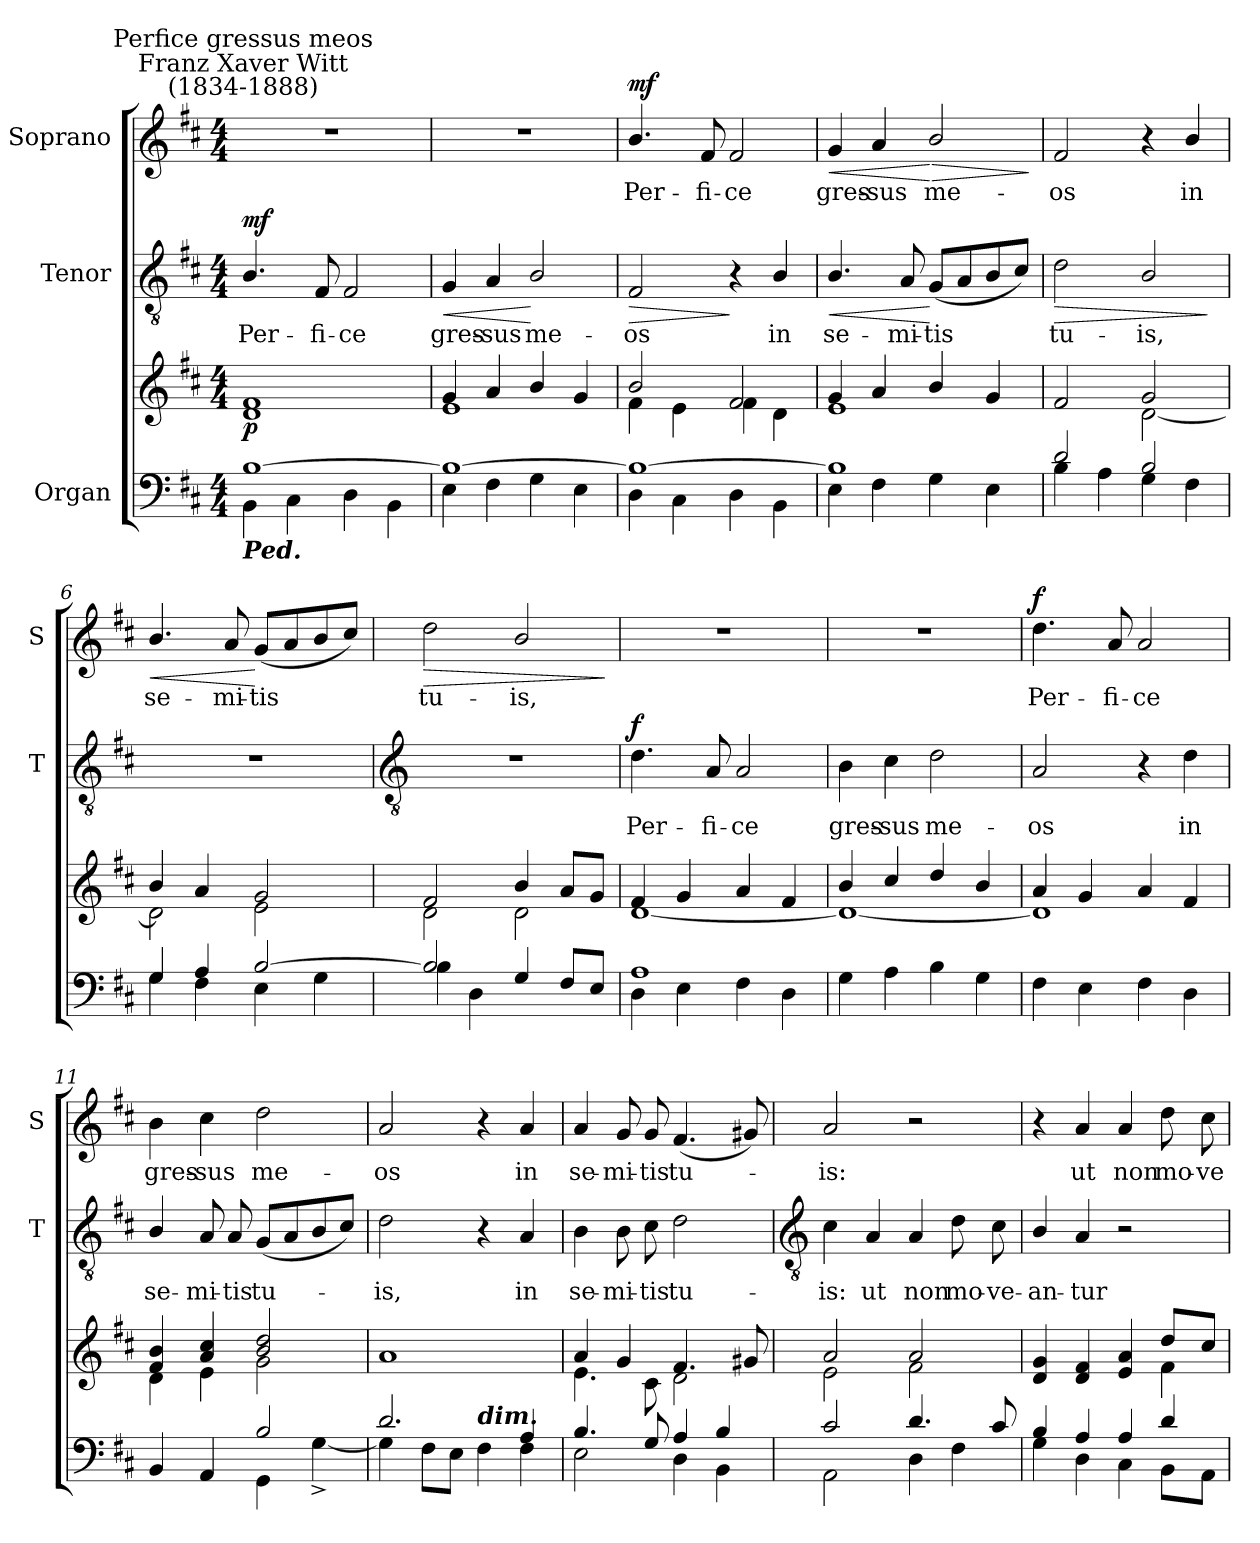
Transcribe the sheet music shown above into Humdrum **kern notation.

**kern	**kern	**dynam	**kern	**text	**dynam	**kern	**text	**dynam
*part3	*part3	*part3	*part2	*part2	*part2	*part1	*part1	*part1
*staff4	*staff3	*staff3/4	*staff2	*staff2	*staff2	*staff1	*staff1	*staff1
*I"Organ	*	*	*I"Tenor	*	*	*I"Soprano	*	*
*	*	*	*I'T	*	*	*I'S	*	*
*clefF4	*clefG2	*	*clefGv2	*	*	*clefG2	*	*
*k[f#c#]	*k[f#c#]	*	*k[f#c#]	*	*	*k[f#c#]	*	*
*D:	*D:	*	*D:	*	*	*D:	*	*
*M4/4	*M4/4	*	*M4/4	*	*	*M4/4	*	*
=1	=1	=1	=1	=1	=1	=1	=1	=1
*^	*^	*	*	*	*	*	*	*
!	!	!	!	!	!	!	!	!LO:TX:a:cj:t=Franz Xaver Witt\n(1834-1888)	!	!
!	!	!	!	!	!	!	!	!LO:TX:a:cj:t=Perfice gressus meos	!	!
!LO:TX:b:Bi:t=Ped.	!	!	!	!	!	!	!	!	!	!
!	!	!	!	!LO:DY:b	!	!LO:LY:b	!LO:DY:b	!	!	!
[1B/	4BB\	1f#/	1d\	p	4.B/	Per-	mf	1r	.	.
.	4C#\	.	.	.	.	.	.	.	.	.
!	!	!	!	!	!	!LO:LY:b	!	!	!	!
.	.	.	.	.	8F#	-fi-	.	.	.	.
!	!	!	!	!	!	!LO:LY:b	!	!	!	!
.	4D\	.	.	.	2F#	-ce	.	.	.	.
.	4BB\	.	.	.	.	.	.	.	.	.
=2	=2	=2	=2	=2	=2	=2	=2	=2	=2	=2
!	!	!	!	!	!	!LO:LY:b	!LO:HP:b	!	!	!
1B/_	4E\	4g/	1e\	.	4G	gres-	<	1r	.	.
!	!	!	!	!	!	!LO:LY:b	!	!	!	!
.	4F#\	4a/	.	.	4A	-sus	.	.	.	.
!	!	!	!	!	!	!LO:LY:b	!	!	!	!
.	4G\	4b/	.	.	2B/	me-	[	.	.	.
.	4E\	4g/	.	.	.	.	.	.	.	.
=3	=3	=3	=3	=3	=3	=3	=3	=3	=3	=3
!	!	!	!	!	!	!LO:LY:b	!LO:HP:b	!	!LO:LY:b	!LO:DY:b
1B/_	4D\	2b/	4f#\	.	2F#	-os	>	4.b/	Per-	mf
.	4C#\	.	4e\	.	.	.	.	.	.	.
!	!	!	!	!	!	!	!	!	!LO:LY:b	!
.	.	.	.	.	.	.	.	8f#	-fi-	.
!	!	!	!	!	!	!	!	!	!LO:LY:b	!
.	4D\	2f#/	4f#\	.	4r	.	]	2f#	-ce	.
!	!	!	!	!	!	!LO:LY:b	!	!	!	!
.	4BB\	.	4d\	.	4B/	in	.	.	.	.
=4	=4	=4	=4	=4	=4	=4	=4	=4	=4	=4
!	!	!	!	!	!	!LO:LY:b	!LO:HP:b	!	!LO:LY:b	!LO:HP:b
1B/]	4E\	4g/	1e\	.	4.B/	se-	<	4g	gres-	<
!	!	!	!	!	!	!	!	!	!LO:LY:b	!
.	4F#\	4a/	.	.	.	.	.	4a	-sus	.
!	!	!	!	!	!	!LO:LY:b	!	!	!	!
.	.	.	.	.	8A	-mi-	.	.	.	.
!	!	!	!	!	!	!LO:LY:b	!	!	!LO:LY:b	!LO:HP:n=1:b
.	4G\	4b/	.	.	(<8GL	-tis	[	2b/	me-	[ >
.	.	.	.	.	8A	.	.	.	.	.
.	4E\	4g/	.	.	8B	.	.	.	.	.
.	.	.	.	.	8c#J)	.	.	.	.	.
*v	*v	*	*	*	*	*	*	*	*	*
*	*v	*v	*	*	*	*	*	*	*
.	.	.	.	.	.	.	.	]
=5	=5	=5	=5	=5	=5	=5	=5	=5
*^	*^	*	*	*	*	*	*	*
!	!	!	!	!	!	!LO:LY:b	!LO:HP:b	!	!LO:LY:b	!
2d/	4B\	2f#/	2ryy	.	2d	tu-	>	2f#	-os	.
.	4A\	.	.	.	.	.	.	.	.	.
!	!	!	!	!	!	!LO:LY:b	!	!	!	!
2B/	4G\	2g/	[2d\	.	2B/	-is,	.	4r	.	.
!	!	!	!	!	!	!	!	!	!LO:LY:b	!
.	4F#\	.	.	.	.	.	.	4b/	in	.
*v	*v	*	*	*	*	*	*	*	*	*
*	*v	*v	*	*	*	*	*	*	*
.	.	.	.	.	]	.	.	.
=6	=6	=6	=6	=6	=6	=6	=6	=6
*^	*^	*	*	*	*	*	*	*
!	!	!	!	!	!	!	!	!	!LO:LY:b	!LO:HP:b
4G/	4G\	4b/	2d\]	.	1r	.	.	4.b/	se-	<
4A/	4F#\	4a/	.	.	.	.	.	.	.	.
!	!	!	!	!	!	!	!	!	!LO:LY:b	!
.	.	.	.	.	.	.	.	8a	-mi-	.
!	!	!	!	!	!	!	!	!	!LO:LY:b	!
[2B/	4E\	2g/	2e\	.	.	.	.	(<8gL	-tis	[
.	.	.	.	.	.	.	.	8a	.	.
.	4G\	.	.	.	.	.	.	8b	.	.
.	.	.	.	.	.	.	.	8cc#J)	.	.
!!LO:LB:g=z
=7	=7	=7	=7	=7	=7	=7	=7	=7	=7	=7
*	*	*	*	*	*clefGv2	*	*	*	*	*
!	!	!	!	!	!	!	!	!	!LO:LY:b	!LO:HP:b
2B/]	4B\	2f#/	2d\	.	1r	.	.	2dd	tu-	>
.	4D\	.	.	.	.	.	.	.	.	.
!	!	!	!	!	!	!	!	!	!LO:LY:b	!
4G/	2ryy	4b/	2d\	.	.	.	.	2b/	-is,	.
8F#/L	.	8a/L	.	.	.	.	.	.	.	.
8E/J	.	8g/J	.	.	.	.	.	.	.	.
*v	*v	*	*	*	*	*	*	*	*	*
*	*v	*v	*	*	*	*	*	*	*
.	.	.	.	.	.	.	.	]
=8	=8	=8	=8	=8	=8	=8	=8	=8
*^	*^	*	*	*	*	*	*	*
!	!	!	!	!	!	!LO:LY:b	!LO:DY:b	!	!	!
1A/	4D\	4f#/	[1d\	.	4.d	Per-	f	1r	.	.
.	4E\	4g/	.	.	.	.	.	.	.	.
!	!	!	!	!	!	!LO:LY:b	!	!	!	!
.	.	.	.	.	8A	-fi-	.	.	.	.
!	!	!	!	!	!	!LO:LY:b	!	!	!	!
.	4F#\	4a/	.	.	2A	-ce	.	.	.	.
.	4D\	4f#/	.	.	.	.	.	.	.	.
=9	=9	=9	=9	=9	=9	=9	=9	=9	=9	=9
!	!	!	!	!	!	!LO:LY:b	!	!	!	!
1ryy	4G\	4b/	1d\_	.	4B	gres-	.	1r	.	.
!	!	!	!	!	!	!LO:LY:b	!	!	!	!
.	4A\	4cc#/	.	.	4c#	-sus	.	.	.	.
!	!	!	!	!	!	!LO:LY:b	!	!	!	!
.	4B\	4dd/	.	.	2d	me-	.	.	.	.
.	4G\	4b/	.	.	.	.	.	.	.	.
=10	=10	=10	=10	=10	=10	=10	=10	=10	=10	=10
!	!	!	!	!	!	!LO:LY:b	!	!	!LO:LY:b	!LO:DY:b
1ryy	4F#\	4a/	1d\]	.	2A	-os	.	4.dd	Per-	f
.	4E\	4g/	.	.	.	.	.	.	.	.
!	!	!	!	!	!	!	!	!	!LO:LY:b	!
.	.	.	.	.	.	.	.	8a	-fi-	.
!	!	!	!	!	!	!	!	!	!LO:LY:b	!
.	4F#\	4a/	.	.	4r	.	.	2a	-ce	.
!	!	!	!	!	!	!LO:LY:b	!	!	!	!
.	4D\	4f#/	.	.	4d	in	.	.	.	.
=11	=11	=11	=11	=11	=11	=11	=11	=11	=11	=11
!	!	!	!	!	!	!LO:LY:b	!	!	!LO:LY:b	!
4BB/	2ryy	4f#/ 4b/	4d\	.	4B/	se-	.	4b	gres-	.
!	!	!	!	!	!	!LO:LY:b	!	!	!LO:LY:b	!
4AA/	.	4a/ 4cc#/	4e\	.	8A	-mi-	.	4cc#	-sus	.
!	!	!	!	!	!	!LO:LY:b	!	!	!	!
.	.	.	.	.	8A	-tis	.	.	.	.
!	!	!	!	!	!	!LO:LY:b	!	!	!LO:LY:b	!
2B/	4GG\	2b/ 2dd/	2g\	.	(<8GL	tu-	.	2dd	me-	.
.	.	.	.	.	8A	.	.	.	.	.
.	[4G^\	.	.	.	8B	.	.	.	.	.
.	.	.	.	.	8c#J)	.	.	.	.	.
=12	=12	=12	=12	=12	=12	=12	=12	=12	=12	=12
!	!	!	!	!	!	!LO:LY:b	!	!	!LO:LY:b	!
2.d/	4G\]	1a/	2ryy	.	2d	is,	.	2a	-os	.
.	8F#\L	.	.	.	.	.	.	.	.	.
.	8E\J	.	.	.	.	.	.	.	.	.
!	!LO:TX:a:Bi:t=dim.	!	!	!	!	!	!	!	!	!
.	4F#\	.	2ryy	.	4r	.	.	4r	.	.
!	!	!	!	!	!	!LO:LY:b	!	!	!LO:LY:b	!
4A/	4F#\	.	.	.	4A	in	.	4a	in	.
=13	=13	=13	=13	=13	=13	=13	=13	=13	=13	=13
!	!	!	!	!	!	!LO:LY:b	!	!	!LO:LY:b	!
4.B/	2E\	4a/	4.e\	.	4B	se-	.	4a	se-	.
!	!	!	!	!	!	!LO:LY:b	!	!	!LO:LY:b	!
.	.	4g/	.	.	8B	-mi-	.	8g	-mi-	.
!	!	!	!	!	!	!LO:LY:b	!	!	!LO:LY:b	!
8G/	.	.	8c#\	.	8c#	-tis	.	8g	-tis	.
!	!	!	!	!	!	!LO:LY:b	!	!	!LO:LY:b	!
4A/	4D\	4.f#/	2d\	.	2d	tu-	.	(<4.f#	tu-	.
4B/	4BB\	.	.	.	.	.	.	.	.	.
.	.	8g#X/	.	.	.	.	.	8g#X)	.	.
!!LO:LB:g=z
=14	=14	=14	=14	=14	=14	=14	=14	=14	=14	=14
*	*	*	*	*	*clefGv2	*	*	*	*	*
!	!	!	!	!	!	!LO:LY:b	!	!	!LO:LY:b	!
2c#/	2AA\	2a/	2e\	.	4c#	-is:	.	2a	is:	.
!	!	!	!	!	!	!LO:LY:b	!	!	!	!
.	.	.	.	.	4A	ut	.	.	.	.
!	!	!	!	!	!	!LO:LY:b	!	!	!	!
4.d/	4D\	2a/	2f#\	.	4A	non	.	2r	.	.
!	!	!	!	!	!	!LO:LY:b	!	!	!	!
.	4F#\	.	.	.	8d	mo-	.	.	.	.
!	!	!	!	!	!	!LO:LY:b	!	!	!	!
8c#/	.	.	.	.	8c#	-ve-	.	.	.	.
=15	=15	=15	=15	=15	=15	=15	=15	=15	=15	=15
!	!	!	!	!	!	!LO:LY:b	!	!	!	!
4B/	4G\	4d/ 4g/	2ryy	.	4B/	-an-	.	4r	.	.
!	!	!	!	!	!	!LO:LY:b	!	!	!LO:LY:b	!
4A/	4D\	4d/ 4f#/	.	.	4A	-tur	.	4a	ut	.
!	!	!	!	!	!	!	!	!	!LO:LY:b	!
4A/	4C#\	4e/ 4a/	4ryy	.	2r	.	.	4a	non	.
!	!	!	!	!	!	!	!	!	!LO:LY:b	!
4d/	8BB\L	8dd/L	4f#\	.	.	.	.	8dd	mo-	.
!	!	!	!	!	!	!	!	!	!LO:LY:b	!
.	8AA\J	8cc#/J	.	.	.	.	.	8cc#	-ve-	.
*v	*v	*	*	*	*	*	*	*	*	*
*	*v	*v	*	*	*	*	*	*	*
=	=	=	=	=	=	=	=	=
*-	*-	*-	*-	*-	*-	*-	*-	*-
